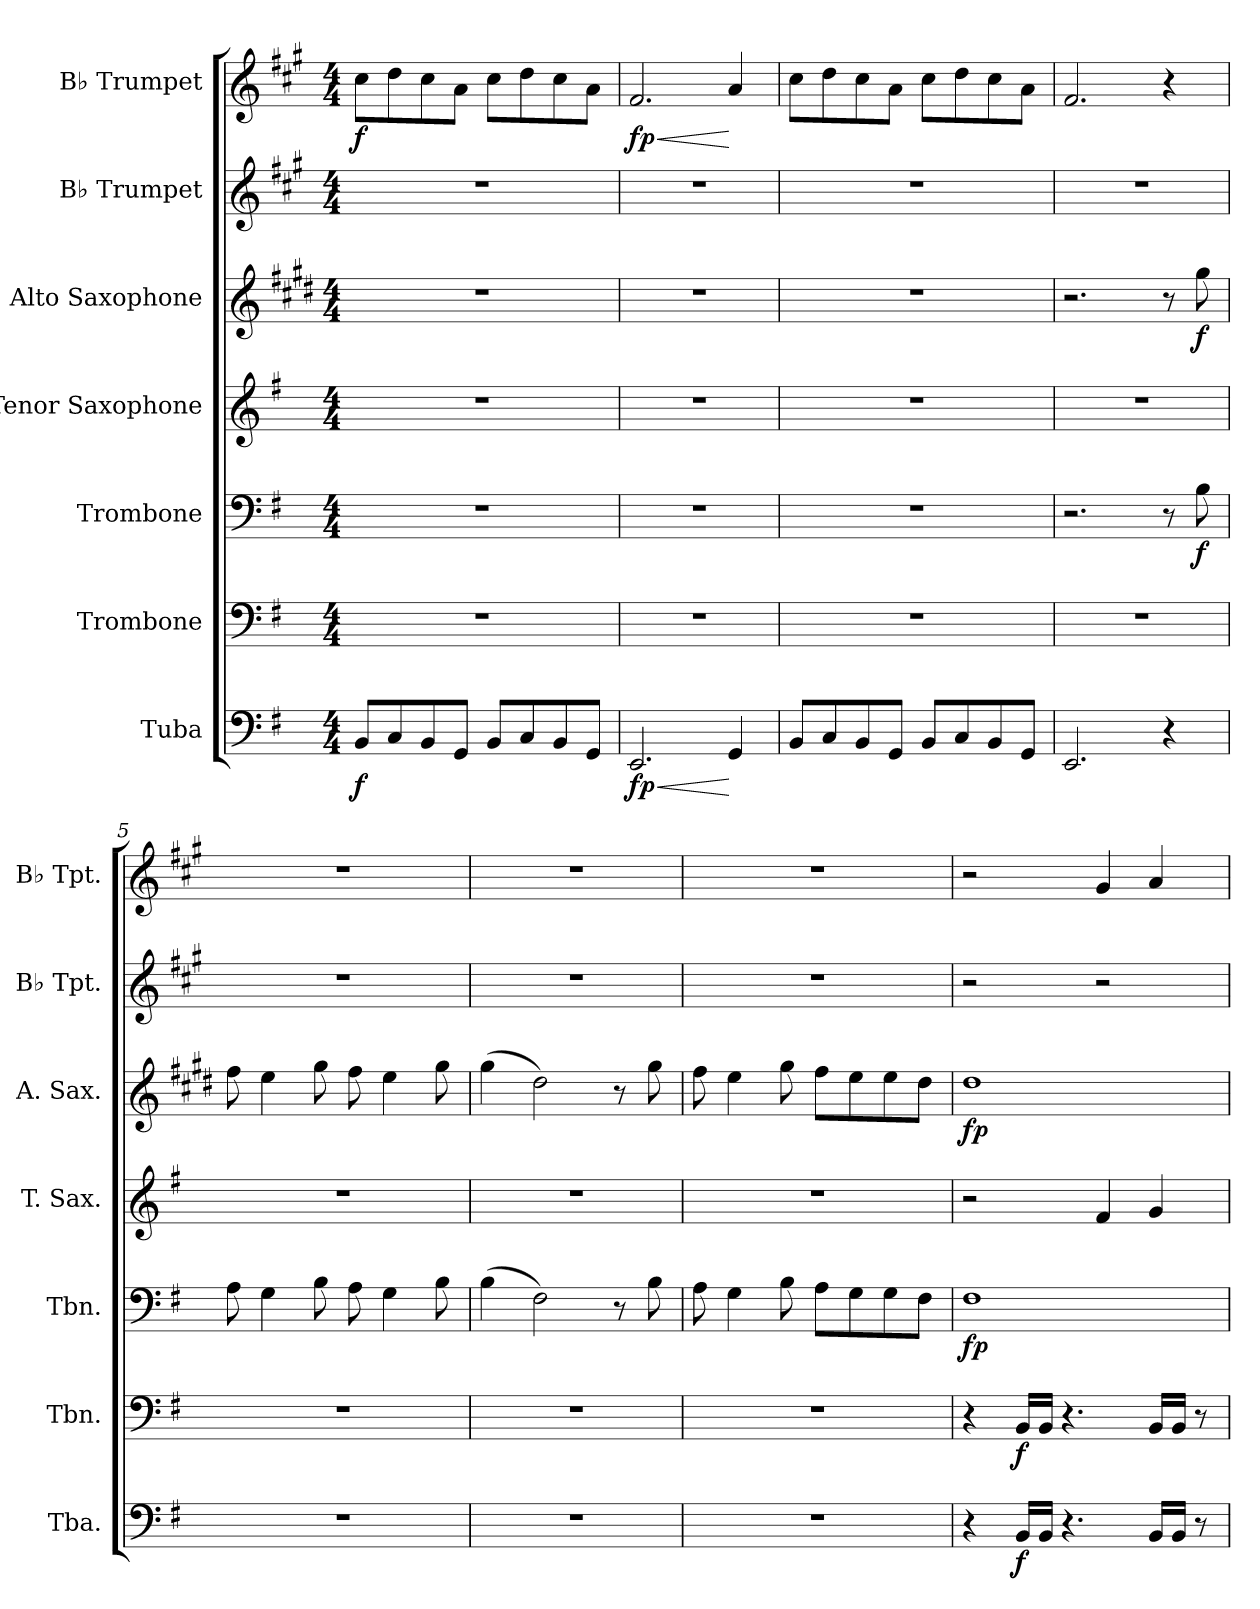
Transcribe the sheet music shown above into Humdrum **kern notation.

**kern	**dynam	**kern	**dynam	**kern	**dynam	**kern	**kern	**dynam	**kern	**kern	**dynam
*part7	*part7	*part6	*part6	*part5	*part5	*part4	*part3	*part3	*part2	*part1	*part1
*staff7	*staff7	*staff6	*staff6	*staff5	*staff5	*staff4	*staff3	*staff3	*staff2	*staff1	*staff1
*I"Tuba	*	*I"Trombone	*	*I"Trombone	*	*I"Tenor Saxophone	*I"Alto Saxophone	*	*I"B♭ Trumpet	*I"B♭ Trumpet	*
*I'Tba.	*	*I'Tbn.	*	*I'Tbn.	*	*I'T. Sax.	*I'A. Sax.	*	*I'B♭ Tpt.	*I'B♭ Tpt.	*
*clefF4	*	*clefF4	*	*clefF4	*	*clefG2	*clefG2	*	*clefG2	*clefG2	*
*	*	*	*	*	*	*ITrd8c14	*ITrd5c9	*	*ITrd1c2	*ITrd1c2	*
*k[f#]	*	*k[f#]	*	*k[f#]	*	*k[f#]	*k[f#]	*	*k[f#]	*k[f#]	*
*M4/4	*	*M4/4	*	*M4/4	*	*M4/4	*M4/4	*	*M4/4	*M4/4	*
*MM100	*	*MM100	*	*MM100	*	*MM100	*MM100	*	*MM100	*MM100	*
=1	=1	=1	=1	=1	=1	=1	=1	=1	=1	=1	=1
!	!LO:DY:b	!	!	!	!	!	!	!	!	!	!LO:DY:b
8BB/L	f	1r	.	1r	.	1r	1r	.	1r	8b\L	f
8C/	.	.	.	.	.	.	.	.	.	8cc\	.
8BB/	.	.	.	.	.	.	.	.	.	8b\	.
8GG/J	.	.	.	.	.	.	.	.	.	8g\J	.
8BB/L	.	.	.	.	.	.	.	.	.	8b\L	.
8C/	.	.	.	.	.	.	.	.	.	8cc\	.
8BB/	.	.	.	.	.	.	.	.	.	8b\	.
8GG/J	.	.	.	.	.	.	.	.	.	8g\J	.
=2	=2	=2	=2	=2	=2	=2	=2	=2	=2	=2	=2
!	!LO:HP:b	!	!	!	!	!	!	!	!	!	!LO:HP:b
!	!LO:DY:n=1:b	!	!	!	!	!	!	!	!	!	!LO:DY:n=1:b
2.EE/	< fp	1r	.	1r	.	1r	1r	.	1r	2.e/	< fp
4GG/	[	.	.	.	.	.	.	.	.	4g/	[
=3	=3	=3	=3	=3	=3	=3	=3	=3	=3	=3	=3
8BB/L	.	1r	.	1r	.	1r	1r	.	1r	8b\L	.
8C/	.	.	.	.	.	.	.	.	.	8cc\	.
8BB/	.	.	.	.	.	.	.	.	.	8b\	.
8GG/J	.	.	.	.	.	.	.	.	.	8g\J	.
8BB/L	.	.	.	.	.	.	.	.	.	8b\L	.
8C/	.	.	.	.	.	.	.	.	.	8cc\	.
8BB/	.	.	.	.	.	.	.	.	.	8b\	.
8GG/J	.	.	.	.	.	.	.	.	.	8g\J	.
=4	=4	=4	=4	=4	=4	=4	=4	=4	=4	=4	=4
2.EE/	.	1r	.	2.r	.	1r	2.r	.	1r	2.e/	.
4r	.	.	.	8r	.	.	8r	.	.	4r	.
!	!	!	!	!	!LO:DY:b	!	!	!LO:DY:b	!	!	!
.	.	.	.	8B\	f	.	8b\	f	.	.	.
=5	=5	=5	=5	=5	=5	=5	=5	=5	=5	=5	=5
1r	.	1r	.	8A\	.	1r	8a\	.	1r	1r	.
.	.	.	.	4G\	.	.	4g\	.	.	.	.
.	.	.	.	8B\	.	.	8b\	.	.	.	.
.	.	.	.	8A\	.	.	8a\	.	.	.	.
.	.	.	.	4G\	.	.	4g\	.	.	.	.
.	.	.	.	8B\	.	.	8b\	.	.	.	.
!!LO:PB:g=z
=6	=6	=6	=6	=6	=6	=6	=6	=6	=6	=6	=6
1r	.	1r	.	(4B\	.	1r	(4b\	.	1r	1r	.
.	.	.	.	2F#\)	.	.	2f#\)	.	.	.	.
.	.	.	.	8r	.	.	8r	.	.	.	.
.	.	.	.	8B\	.	.	8b\	.	.	.	.
=7	=7	=7	=7	=7	=7	=7	=7	=7	=7	=7	=7
1r	.	1r	.	8A\	.	1r	8a\	.	1r	1r	.
.	.	.	.	4G\	.	.	4g\	.	.	.	.
.	.	.	.	8B\	.	.	8b\	.	.	.	.
.	.	.	.	8A\L	.	.	8a\L	.	.	.	.
.	.	.	.	8G\	.	.	8g\	.	.	.	.
.	.	.	.	8G\	.	.	8g\	.	.	.	.
.	.	.	.	8F#\J	.	.	8f#\J	.	.	.	.
=8	=8	=8	=8	=8	=8	=8	=8	=8	=8	=8	=8
!	!	!	!	!	!LO:DY:b	!	!	!LO:DY:b	!	!	!
4r	.	4r	.	1F#	fp	2r	1f#	fp	2r	2r	.
!	!LO:DY:b	!	!LO:DY:b	!	!	!	!	!	!	!	!
16BB/LL	f	16BB/LL	f	.	.	.	.	.	.	.	.
16BB/JJ	.	16BB/JJ	.	.	.	.	.	.	.	.	.
4.r	.	4.r	.	.	.	.	.	.	.	.	.
.	.	.	.	.	.	4F#/	.	.	2r	4f#/	.
16BB/LL	.	16BB/LL	.	.	.	4G/	.	.	.	4g/	.
16BB/JJ	.	16BB/JJ	.	.	.	.	.	.	.	.	.
8r	.	8r	.	.	.	.	.	.	.	.	.
=	=	=	=	=	=	=	=	=	=	=	=
*-	*-	*-	*-	*-	*-	*-	*-	*-	*-	*-	*-
